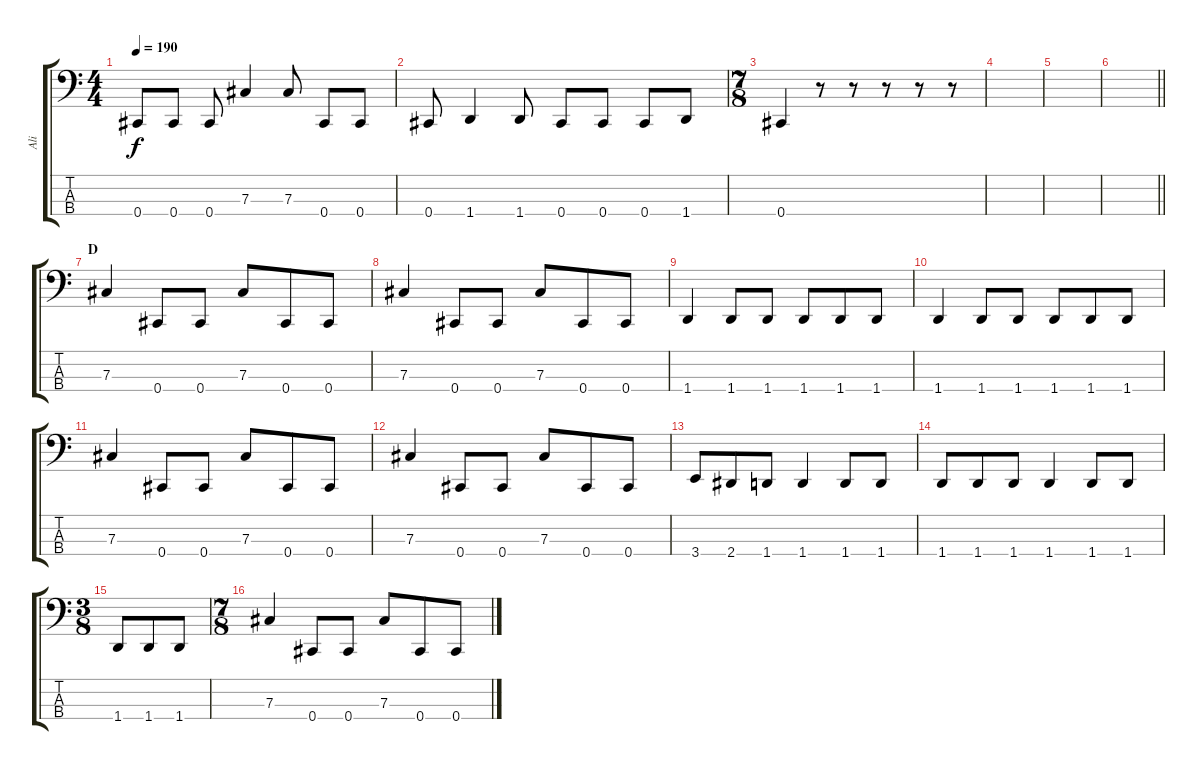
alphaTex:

\track ("Ali" "Ali") {instrument electricbassfinger}
\staff {score tabs}
\tuning (E2 B1 Gb1 Db1) {hide}
\ts (4 4)
\tempo 190
\clef f4
\ks c
0.4.8{dy f} 0.4.8 0.4.8 7.3.4 7.3.8 0.4.8 0.4.8 |
0.4.8 1.4.4 1.4.8 0.4.8 0.4.8 0.4.8 1.4.8 |
\ts (7 8)
0.4.4 r.8 r.8 r.8 r.8 r.8 |
|
|
\barLineRight lightlight
|
\section ("" "D")
7.3.4 0.4.8 0.4.8 7.3.8 0.4.8 0.4.8 |
7.3.4 0.4.8 0.4.8 7.3.8 0.4.8 0.4.8 |
1.4.4 1.4.8 1.4.8 1.4.8 1.4.8 1.4.8 |
1.4.4 1.4.8 1.4.8 1.4.8 1.4.8 1.4.8 |
7.3.4 0.4.8 0.4.8 7.3.8 0.4.8 0.4.8 |
7.3.4 0.4.8 0.4.8 7.3.8 0.4.8 0.4.8 |
3.4.8 2.4.8 1.4.8 1.4.4 1.4.8 1.4.8 |
1.4.8 1.4.8 1.4.8 1.4.4 1.4.8 1.4.8 |
\ts (3 8)
1.4.8 1.4.8 1.4.8 |
\ts (7 8)
7.3.4 0.4.8 0.4.8 7.3.8 0.4.8 0.4.8
